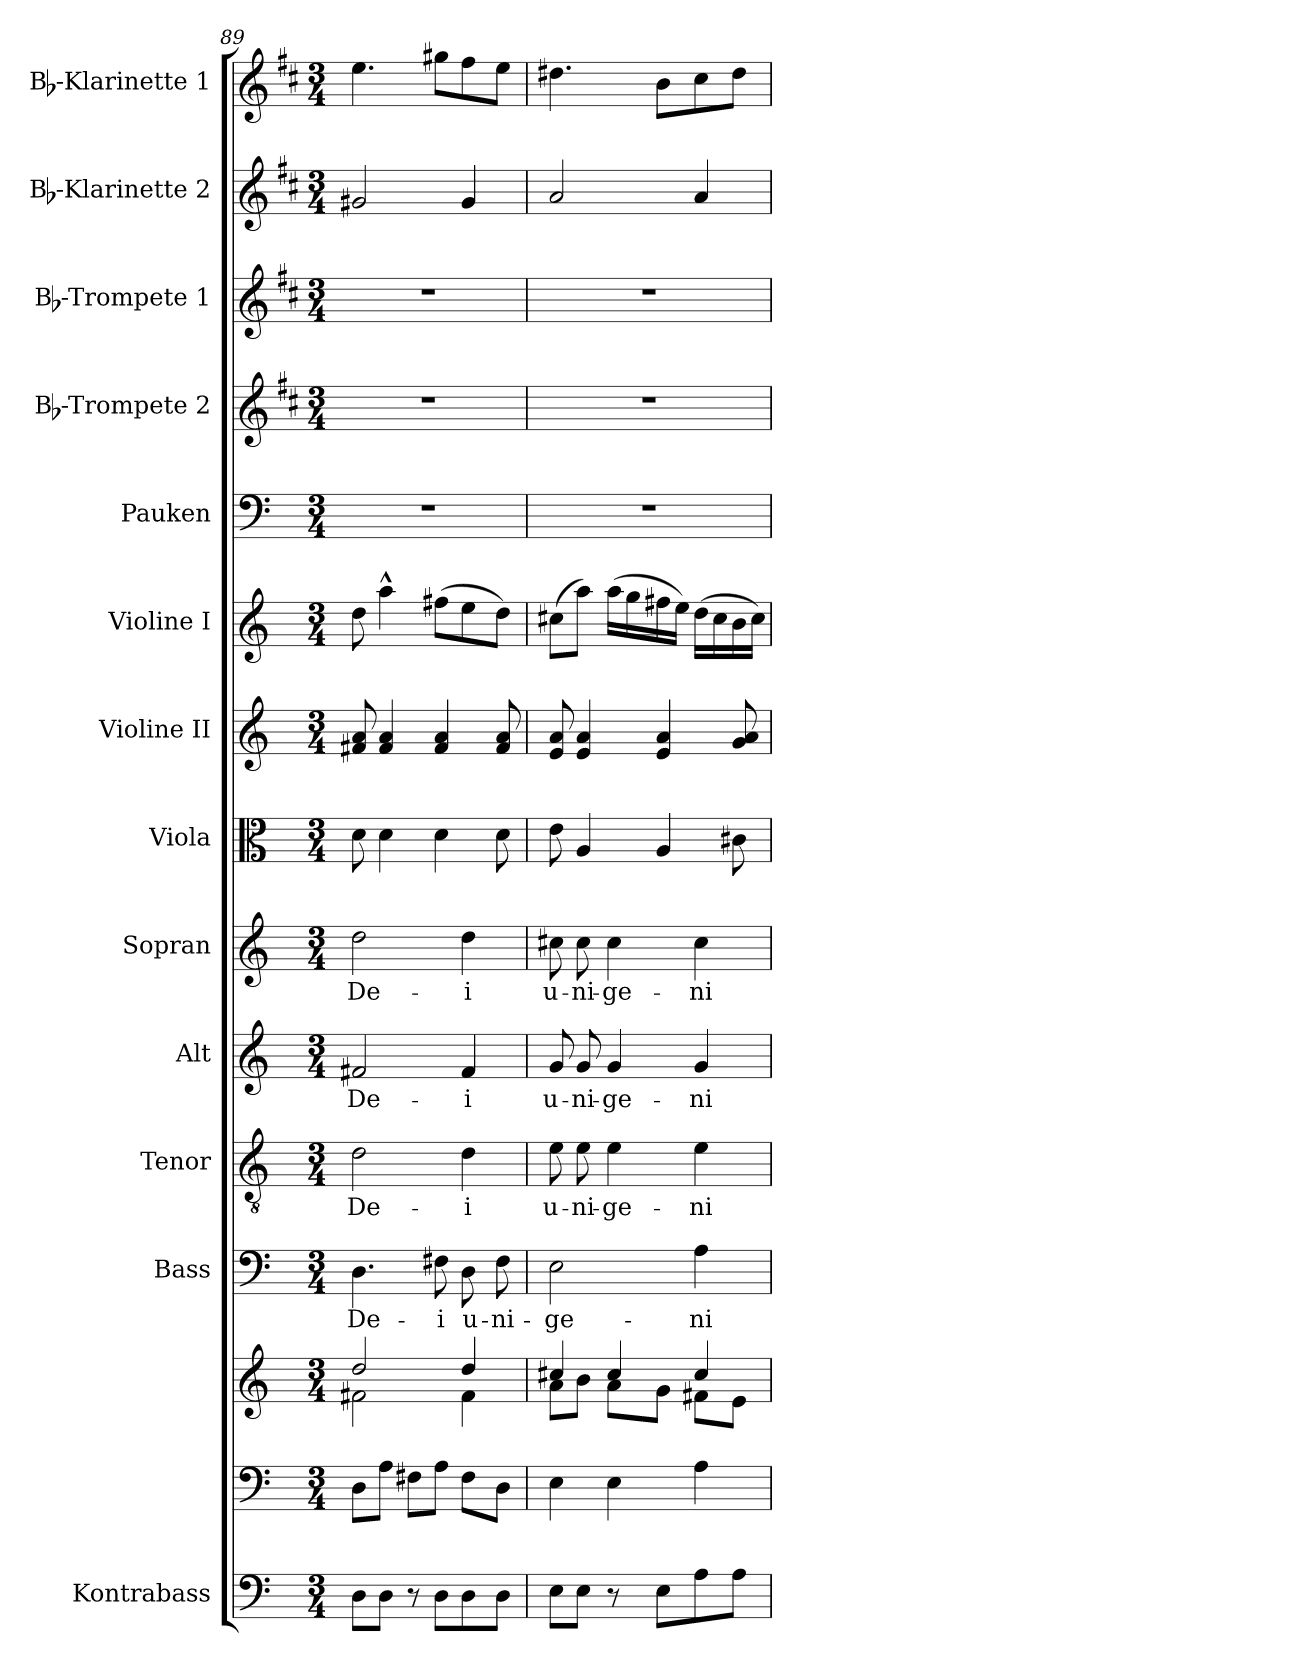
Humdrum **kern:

**kern	**kern	**kern	**kern	**text	**kern	**text	**kern	**text	**kern	**text	**kern	**kern	**kern	**kern	**kern	**kern	**kern	**kern
*part14	*part13	*part13	*part12	*part12	*part11	*part11	*part10	*part10	*part9	*part9	*part8	*part7	*part6	*part5	*part4	*part3	*part2	*part1
*staff15	*staff14	*staff13	*staff12	*staff12	*staff11	*staff11	*staff10	*staff10	*staff9	*staff9	*staff8	*staff7	*staff6	*staff5	*staff4	*staff3	*staff2	*staff1
*I"Kontrabass	*	*	*I"Bass	*	*I"Tenor	*	*I"Alt	*	*I"Sopran	*	*I"Viola	*I"Violine II	*I"Violine I	*I"Pauken	*I"Bb-Trompete 2	*I"Bb-Trompete 1	*I"Bb-Klarinette 2	*I"Bb-Klarinette 1
*I'Kb.	*	*	*I'B.	*	*I'T.	*	*I'A.	*	*I'S.	*	*I'Vla.	*I'Vl. II	*I'Vl. I	*I'Pk.	*I'Bb Trp. 2	*I'Bb Trp. 1	*I'Bb Kl. 2	*I'Bb Kl. 1
!!LO:PB:g=z
*clefF4	*clefF4	*clefG2	*clefF4	*	*clefGv2	*	*clefG2	*	*clefG2	*	*clefC3	*clefG2	*clefG2	*clefF4	*clefG2	*clefG2	*clefG2	*clefG2
*ITrd7c12	*	*	*	*	*	*	*	*	*	*	*	*	*	*	*ITrd1c2	*ITrd1c2	*ITrd1c2	*ITrd1c2
*k[]	*k[]	*k[]	*k[]	*	*k[]	*	*k[]	*	*k[]	*	*k[]	*k[]	*k[]	*k[]	*k[]	*k[]	*k[]	*k[]
*C:	*C:	*C:	*C:	*	*C:	*	*C:	*	*C:	*	*C:	*C:	*C:	*C:	*C:	*C:	*C:	*C:
*M3/4	*M3/4	*M3/4	*M3/4	*	*M3/4	*	*M3/4	*	*M3/4	*	*M3/4	*M3/4	*M3/4	*M3/4	*M3/4	*M3/4	*M3/4	*M3/4
=89	=89	=89	=89	=89	=89	=89	=89	=89	=89	=89	=89	=89	=89	=89	=89	=89	=89	=89
*	*	*^	*	*	*	*	*	*	*	*	*	*	*	*	*	*	*	*
!	!	!	!	!	!LO:LY:b	!	!LO:LY:b	!	!LO:LY:b	!	!LO:LY:b	!	!	!	!	!	!	!	!
8DD\L	8D\L	2dd/	2f#X\	4.D\	De-	2d\	De-	2f#X/	De-	2dd\	De-	8d\	8f#X/ 8a/	8dd\	2.r	2.r	2.r	2f#X/	4.dd\
8DD\J	8A\J	.	.	.	.	.	.	.	.	.	.	4d\	4f#/ 4a/	4aa^^>\	.	.	.	.	.
8r	8F#X\L	.	.	.	.	.	.	.	.	.	.	.	.	.	.	.	.	.	.
!	!	!	!	!	!LO:LY:b	!	!	!	!	!	!	!	!	!	!	!	!	!	!
8DD\L	8A\J	.	.	8F#X\	-i	.	.	.	.	.	.	4d\	4f#/ 4a/	(>8ff#X\L	.	.	.	.	8ff#X\L
!	!	!	!	!	!LO:LY:b	!	!LO:LY:b	!	!LO:LY:b	!	!LO:LY:b	!	!	!	!	!	!	!	!
8DD\	8F#\L	4dd/	4f#\	8D\	u-	4d\	-i	4f#/	-i	4dd\	-i	.	.	8ee\	.	.	.	4f#/	8ee\
!	!	!	!	!	!LO:LY:b	!	!	!	!	!	!	!	!	!	!	!	!	!	!
8DD\J	8D\J	.	.	8F#\	-ni-	.	.	.	.	.	.	8d\	8f#/ 8a/	8dd\J)	.	.	.	.	8dd\J
=90	=90	=90	=90	=90	=90	=90	=90	=90	=90	=90	=90	=90	=90	=90	=90	=90	=90	=90	=90
!	!	!	!	!	!LO:LY:b	!	!LO:LY:b	!	!LO:LY:b	!	!LO:LY:b	!	!	!	!	!	!	!	!
8EE\L	4E\	4cc#X/	8a\L	2E\	-ge-	8e\	u-	8g/	u-	8cc#X\	u-	8e\	8e/ 8a/	(>8cc#X\L	2.r	2.r	2.r	2g/	4.cc#X\
!	!	!	!	!	!	!	!LO:LY:b	!	!LO:LY:b	!	!LO:LY:b	!	!	!	!	!	!	!	!
8EE\J	.	.	8b\J	.	.	8e\	-ni-	8g/	-ni-	8cc#\	-ni-	4A/	4e/ 4a/	8aa\J)	.	.	.	.	.
!	!	!	!	!	!	!	!LO:LY:b	!	!LO:LY:b	!	!LO:LY:b	!	!	!	!	!	!	!	!
8r	4E\	4cc#/	8a\L	.	.	4e\	-ge-	4g/	-ge-	4cc#\	-ge-	.	.	(>16aa\LL	.	.	.	.	.
.	.	.	.	.	.	.	.	.	.	.	.	.	.	16gg\	.	.	.	.	.
8EE\L	.	.	8g\J	.	.	.	.	.	.	.	.	4A/	4e/ 4a/	16ff#X\	.	.	.	.	8a\L
.	.	.	.	.	.	.	.	.	.	.	.	.	.	16ee\JJ)	.	.	.	.	.
!	!	!	!	!	!LO:LY:b	!	!LO:LY:b	!	!LO:LY:b	!	!LO:LY:b	!	!	!	!	!	!	!	!
8AA\	4A\	4cc#/	8f#X\L	4A\	-ni-	4e\	-ni-	4g/	-ni-	4cc#\	-ni-	.	.	(>16dd\LL	.	.	.	4g/	8b\
.	.	.	.	.	.	.	.	.	.	.	.	.	.	16cc#\	.	.	.	.	.
8AA\J	.	.	8e\J	.	.	.	.	.	.	.	.	8c#X\	8g/ 8a/	16b\	.	.	.	.	8cc#\J
.	.	.	.	.	.	.	.	.	.	.	.	.	.	16cc#\JJ)	.	.	.	.	.
*	*	*v	*v	*	*	*	*	*	*	*	*	*	*	*	*	*	*	*	*
=	=	=	=	=	=	=	=	=	=	=	=	=	=	=	=	=	=	=
*-	*-	*-	*-	*-	*-	*-	*-	*-	*-	*-	*-	*-	*-	*-	*-	*-	*-	*-
